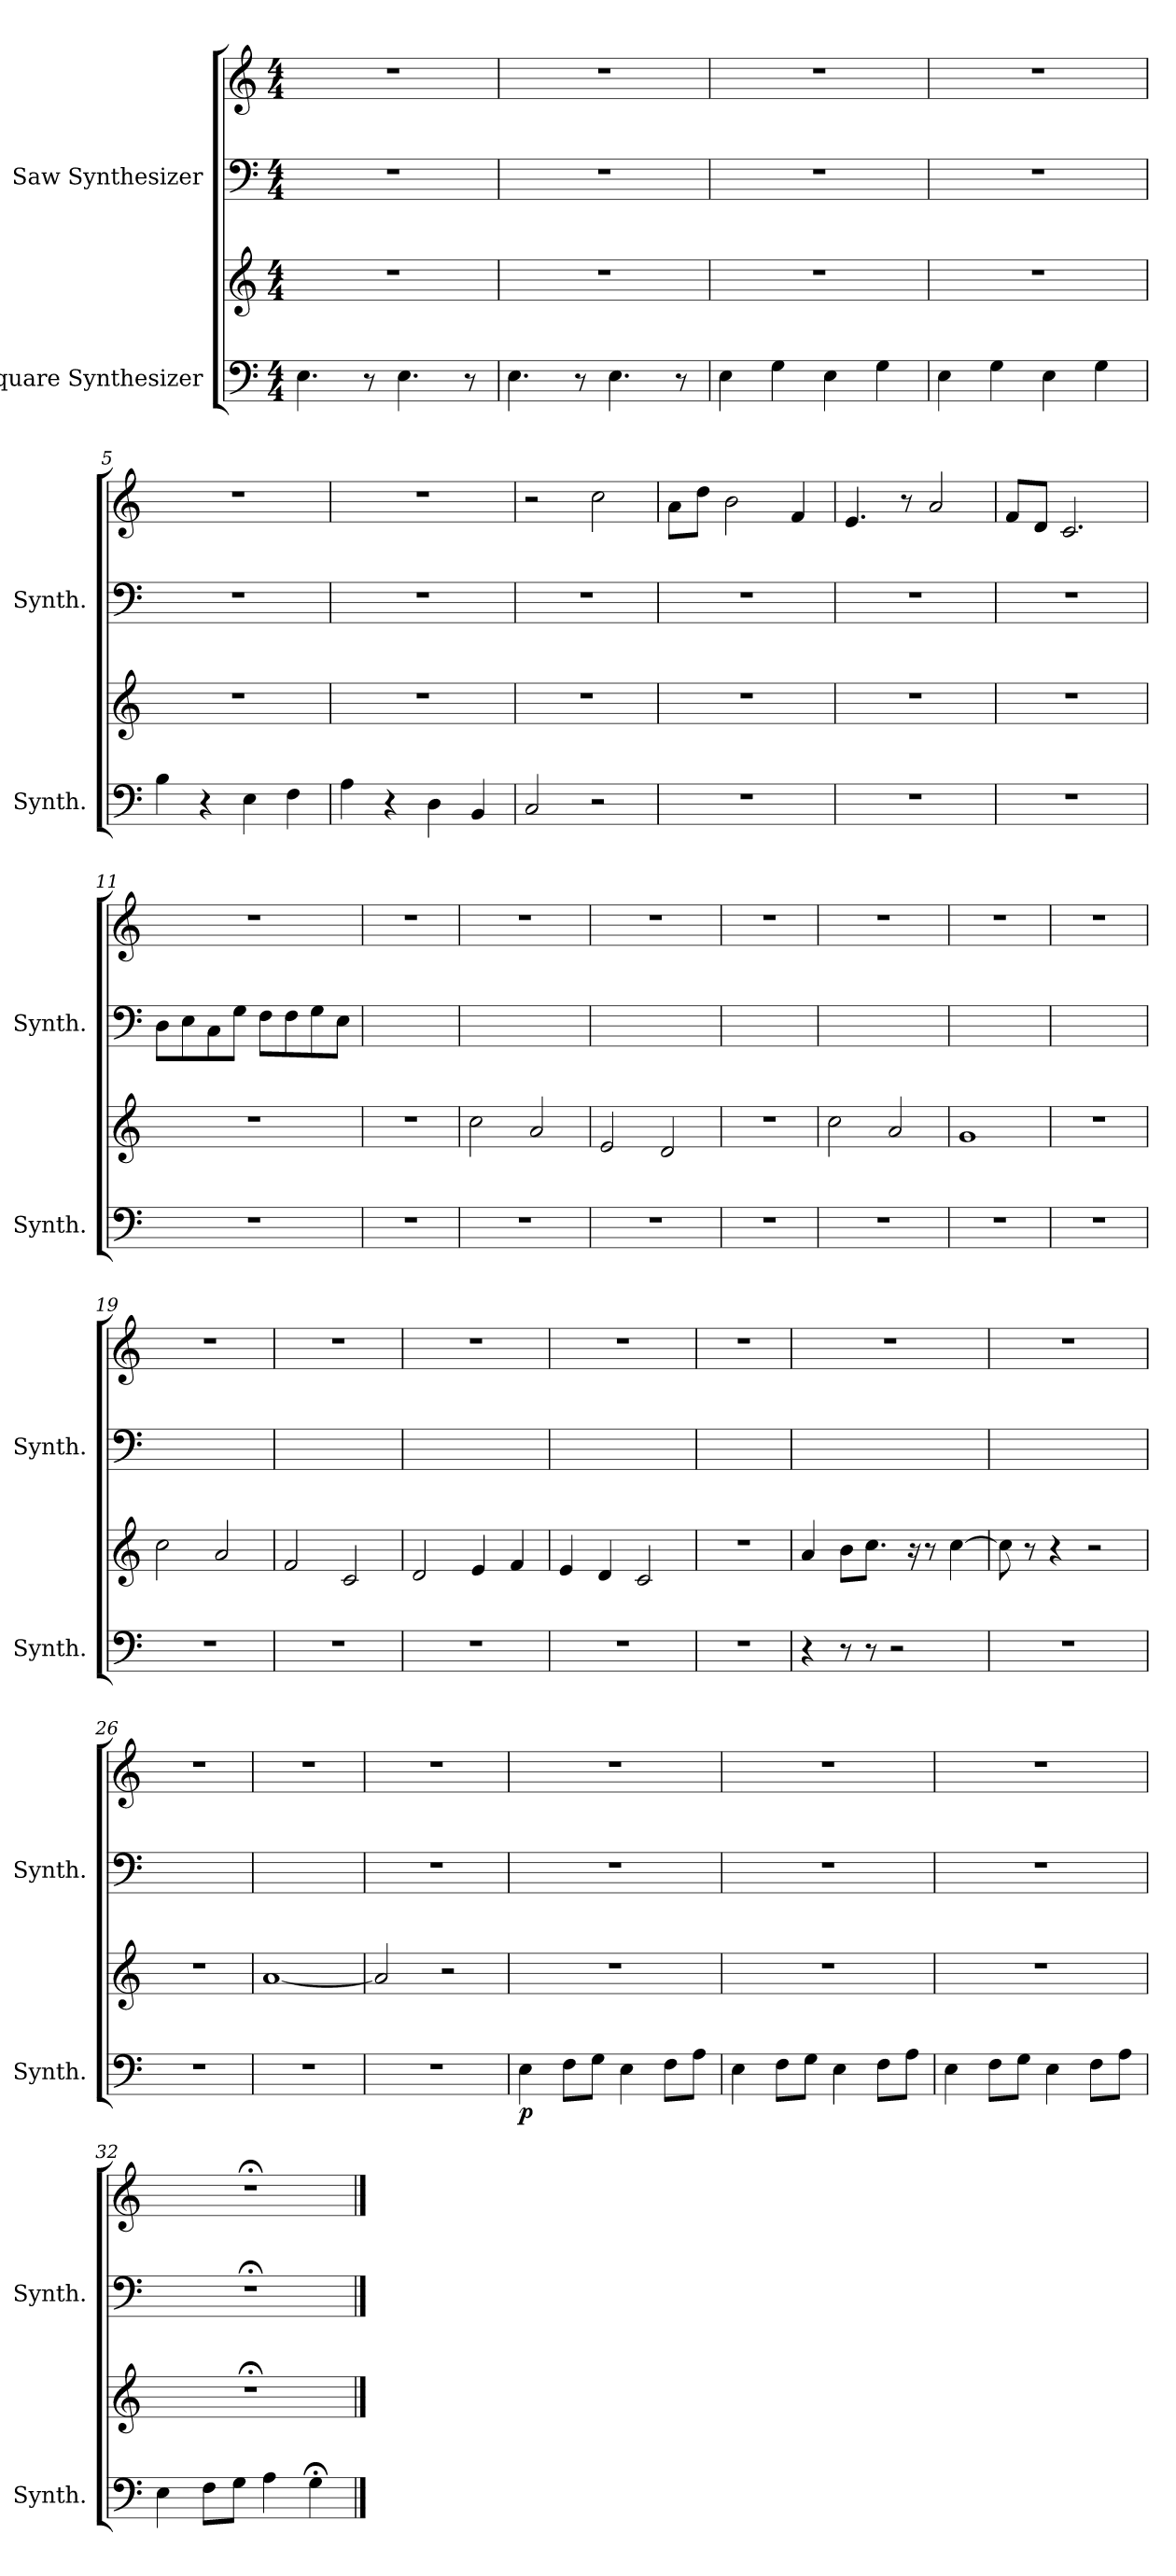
**kern	**kern	**dynam	**kern	**kern
*part2	*part2	*part2	*part1	*part1
*staff4	*staff3	*staff3/4	*staff2	*staff1
*I"Square Synthesizer	*	*	*I"Saw Synthesizer	*
*I'Synth.	*	*	*I'Synth.	*
*clefF4	*clefG2	*	*clefF4	*clefG2
*k[]	*k[]	*	*k[]	*k[]
*M4/4	*M4/4	*	*M4/4	*M4/4
=1	=1	=1	=1	=1
4.E\	1r	.	1r	1r
8r	.	.	.	.
4.E\	.	.	.	.
8r	.	.	.	.
=2	=2	=2	=2	=2
4.E\	1r	.	1r	1r
8r	.	.	.	.
4.E\	.	.	.	.
8r	.	.	.	.
=3	=3	=3	=3	=3
4E\	1r	.	1r	1r
4G\	.	.	.	.
4E\	.	.	.	.
4G\	.	.	.	.
=4	=4	=4	=4	=4
4E\	1r	.	1r	1r
4G\	.	.	.	.
4E\	.	.	.	.
4G\	.	.	.	.
=5	=5	=5	=5	=5
4B\	1r	.	1r	1r
4r	.	.	.	.
4E\	.	.	.	.
4F\	.	.	.	.
=6	=6	=6	=6	=6
4A\	1r	.	1r	1r
4r	.	.	.	.
4D\	.	.	.	.
4BB/	.	.	.	.
=7	=7	=7	=7	=7
2C/	1r	.	1r	2r
2r	.	.	.	2cc\
!!LO:LB:g=z
=8	=8	=8	=8	=8
1r	1r	.	1r	8a\L
.	.	.	.	8dd\J
.	.	.	.	2b\
.	.	.	.	4f/
=9	=9	=9	=9	=9
1r	1r	.	1r	4.e/
.	.	.	.	8r
.	.	.	.	2a/
=10	=10	=10	=10	=10
1r	1r	.	1r	8f/L
.	.	.	.	8d/J
.	.	.	.	2.c/
=11	=11	=11	=11	=11
1r	1r	.	8D\L	1r
.	.	.	8E\	.
.	.	.	8C\	.
.	.	.	8G\J	.
.	.	.	8F\L	.
.	.	.	8F\	.
.	.	.	8G\	.
.	.	.	8E\J	.
=12	=12	=12	=12	=12
1r	1r	.	1ryy	1r
=13	=13	=13	=13	=13
1r	2cc\	.	1ryy	1r
.	2a/	.	.	.
=14	=14	=14	=14	=14
1r	2e/	.	1ryy	1r
.	2d/	.	.	.
=15	=15	=15	=15	=15
1r	1r	.	1ryy	1r
=16	=16	=16	=16	=16
1r	2cc\	.	1ryy	1r
.	2a/	.	.	.
=17	=17	=17	=17	=17
1r	1g	.	1ryy	1r
!!LO:PB:g=z
=18	=18	=18	=18	=18
1r	1r	.	1ryy	1r
=19	=19	=19	=19	=19
1r	2cc\	.	1ryy	1r
.	2a/	.	.	.
=20	=20	=20	=20	=20
1r	2f/	.	1ryy	1r
.	2c/	.	.	.
=21	=21	=21	=21	=21
1r	2d/	.	1ryy	1r
.	4e/	.	.	.
.	4f/	.	.	.
=22	=22	=22	=22	=22
1r	4e/	.	1ryy	1r
.	4d/	.	.	.
.	2c/	.	.	.
=23	=23	=23	=23	=23
1r	1r	.	1ryy	1r
=24	=24	=24	=24	=24
4r	4a/	.	1ryy	1r
8r	8b\L	.	.	.
8r	8.cc\J	.	.	.
2r	.	.	.	.
.	16r	.	.	.
.	8r	.	.	.
.	[4cc\	.	.	.
=25	=25	=25	=25	=25
1r	8cc\]	.	1ryy	1r
.	8r	.	.	.
.	4r	.	.	.
.	2r	.	.	.
=26	=26	=26	=26	=26
1r	1r	.	1ryy	1r
=27	=27	=27	=27	=27
1r	[1a	.	1ryy	1r
=28	=28	=28	=28	=28
1r	2a/]	.	1r	1r
.	2r	.	.	.
!!LO:LB:g=z
=29	=29	=29	=29	=29
!	!	!LO:DY:b=2	!	!
4E\	1r	p	1r	1r
8F\L	.	.	.	.
8G\J	.	.	.	.
4E\	.	.	.	.
8F\L	.	.	.	.
8A\J	.	.	.	.
=30	=30	=30	=30	=30
4E\	1r	.	1r	1r
8F\L	.	.	.	.
8G\J	.	.	.	.
4E\	.	.	.	.
8F\L	.	.	.	.
8A\J	.	.	.	.
=31	=31	=31	=31	=31
4E\	1r	.	1r	1r
8F\L	.	.	.	.
8G\J	.	.	.	.
4E\	.	.	.	.
8F\L	.	.	.	.
8A\J	.	.	.	.
=32	=32	=32	=32	=32
4E\	1r;<	.	1r;<	1r;<
8F\L	.	.	.	.
8G\J	.	.	.	.
4A\	.	.	.	.
4G;<\	.	.	.	.
==	==	==	==	==
*-	*-	*-	*-	*-
